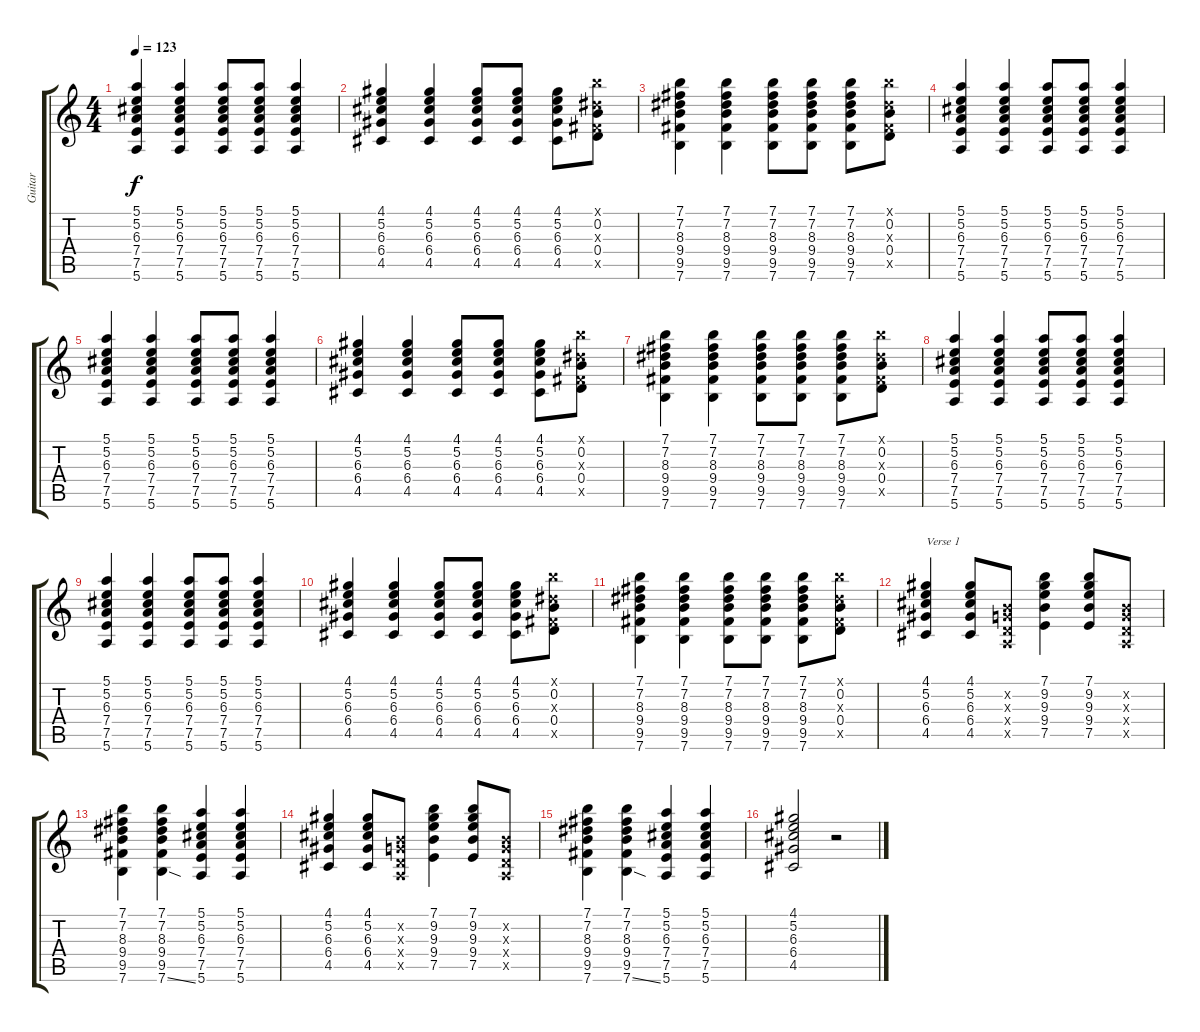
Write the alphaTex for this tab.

\track ("Guitar" "Guitar") {instrument distortionguitar}
\staff {score tabs}
\tuning (E4 B3 G3 D3 A2 E2) {hide}
\ts (4 4)
\tempo 123
\clef g2
\ks c
(5.1 5.2 6.3 7.4 7.5 5.6).4{dy f} (5.1 5.2 6.3 7.4 7.5 5.6).4 (5.1 5.2 6.3 7.4 7.5 5.6).8 (5.1 5.2 6.3 7.4 7.5 5.6).8 (5.1 5.2 6.3 7.4 7.5 5.6).4 |
(4.1 5.2 6.3 6.4 4.5).4 (4.1 5.2 6.3 6.4 4.5).4 (4.1 5.2 6.3 6.4 4.5).8 (4.1 5.2 6.3 6.4 4.5).8 (4.1 5.2 6.3 6.4 4.5).8 (7.1{x} 0.2 8.3{x} 0.4 9.5{x}).8 |
(7.1 7.2 8.3 9.4 9.5 7.6).4 (7.1 7.2 8.3 9.4 9.5 7.6).4 (7.1 7.2 8.3 9.4 9.5 7.6).8 (7.1 7.2 8.3 9.4 9.5 7.6).8 (7.1 7.2 8.3 9.4 9.5 7.6).8 (7.1{x} 0.2 8.3{x} 0.4 9.5{x}).8 |
(5.1 5.2 6.3 7.4 7.5 5.6).4 (5.1 5.2 6.3 7.4 7.5 5.6).4 (5.1 5.2 6.3 7.4 7.5 5.6).8 (5.1 5.2 6.3 7.4 7.5 5.6).8 (5.1 5.2 6.3 7.4 7.5 5.6).4 |
(5.1 5.2 6.3 7.4 7.5 5.6).4 (5.1 5.2 6.3 7.4 7.5 5.6).4 (5.1 5.2 6.3 7.4 7.5 5.6).8 (5.1 5.2 6.3 7.4 7.5 5.6).8 (5.1 5.2 6.3 7.4 7.5 5.6).4 |
(4.1 5.2 6.3 6.4 4.5).4 (4.1 5.2 6.3 6.4 4.5).4 (4.1 5.2 6.3 6.4 4.5).8 (4.1 5.2 6.3 6.4 4.5).8 (4.1 5.2 6.3 6.4 4.5).8 (7.1{x} 0.2 8.3{x} 0.4 9.5{x}).8 |
(7.1 7.2 8.3 9.4 9.5 7.6).4 (7.1 7.2 8.3 9.4 9.5 7.6).4 (7.1 7.2 8.3 9.4 9.5 7.6).8 (7.1 7.2 8.3 9.4 9.5 7.6).8 (7.1 7.2 8.3 9.4 9.5 7.6).8 (7.1{x} 0.2 8.3{x} 0.4 9.5{x}).8 |
(5.1 5.2 6.3 7.4 7.5 5.6).4 (5.1 5.2 6.3 7.4 7.5 5.6).4 (5.1 5.2 6.3 7.4 7.5 5.6).8 (5.1 5.2 6.3 7.4 7.5 5.6).8 (5.1 5.2 6.3 7.4 7.5 5.6).4 |
(5.1 5.2 6.3 7.4 7.5 5.6).4 (5.1 5.2 6.3 7.4 7.5 5.6).4 (5.1 5.2 6.3 7.4 7.5 5.6).8 (5.1 5.2 6.3 7.4 7.5 5.6).8 (5.1 5.2 6.3 7.4 7.5 5.6).4 |
(4.1 5.2 6.3 6.4 4.5).4 (4.1 5.2 6.3 6.4 4.5).4 (4.1 5.2 6.3 6.4 4.5).8 (4.1 5.2 6.3 6.4 4.5).8 (4.1 5.2 6.3 6.4 4.5).8 (7.1{x} 0.2 8.3{x} 0.4 9.5{x}).8 |
(7.1 7.2 8.3 9.4 9.5 7.6).4 (7.1 7.2 8.3 9.4 9.5 7.6).4 (7.1 7.2 8.3 9.4 9.5 7.6).8 (7.1 7.2 8.3 9.4 9.5 7.6).8 (7.1 7.2 8.3 9.4 9.5 7.6).8 (7.1{x} 0.2 8.3{x} 0.4 9.5{x}).8 |
(4.1 5.2 6.3 6.4 4.5).4{txt "Verse 1"} (4.1 5.2 6.3 6.4 4.5).8 (0.2{x} 0.3{x} 0.4{x} 0.5{x}).8 (7.1 9.2 9.3 9.4 7.5).4 (7.1 9.2 9.3 9.4 7.5).8 (0.2{x} 0.3{x} 0.4{x} 0.5{x}).8 |
(7.1 7.2 8.3 9.4 9.5 7.6).4 (7.1 7.2 8.3 9.4 9.5 7.6{ss}).4 (5.1 5.2 6.3 7.4 7.5 5.6).4 (5.1 5.2 6.3 7.4 7.5 5.6).4 |
(4.1 5.2 6.3 6.4 4.5).4 (4.1 5.2 6.3 6.4 4.5).8 (0.2{x} 0.3{x} 0.4{x} 0.5{x}).8 (7.1 9.2 9.3 9.4 7.5).4 (7.1 9.2 9.3 9.4 7.5).8 (0.2{x} 0.3{x} 0.4{x} 0.5{x}).8 |
(7.1 7.2 8.3 9.4 9.5 7.6).4 (7.1 7.2 8.3 9.4 9.5 7.6{ss}).4 (5.1 5.2 6.3 7.4 7.5 5.6).4 (5.1 5.2 6.3 7.4 7.5 5.6).4 |
(4.1 5.2 6.3 6.4 4.5).2 r.2
